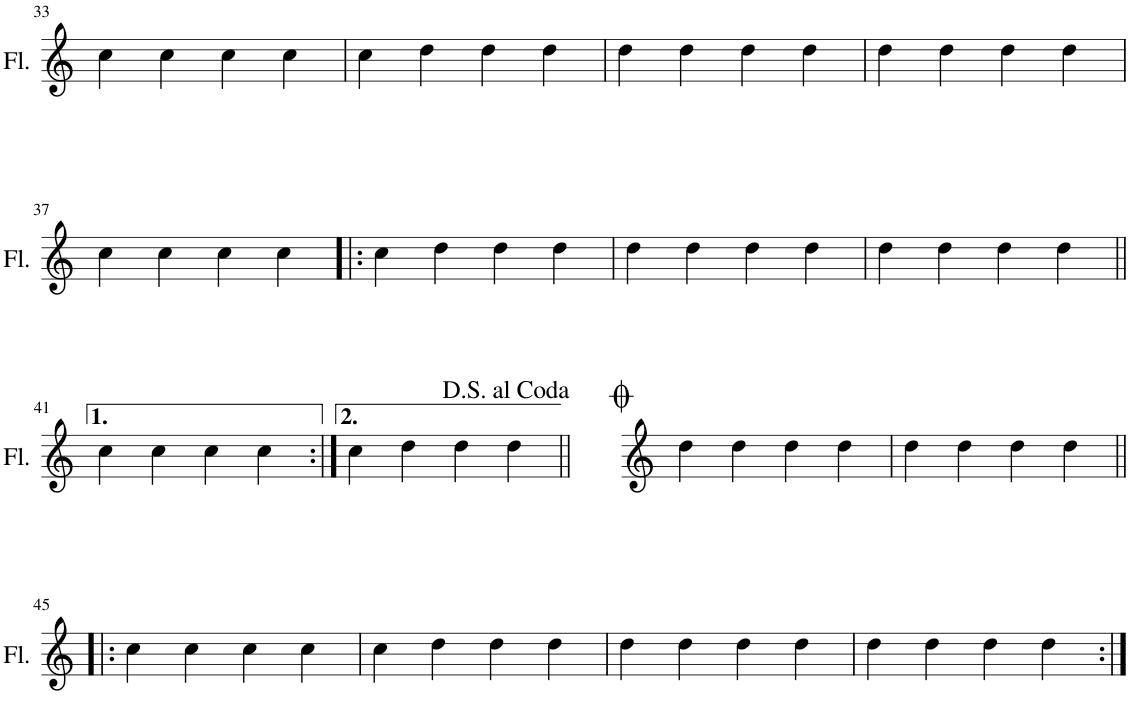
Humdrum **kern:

**kern
*part1
*staff1
*I"Flute
*I'Fl.
!!LO:PB:g=z
*clefG2
*k[]
*M4/4
=33
4cc\
4cc\
4cc\
4cc\
=34
4cc\
4dd\
4dd\
4dd\
=35
4dd\
4dd\
4dd\
4dd\
=36
4dd\
4dd\
4dd\
4dd\
!!LO:LB:g=z
=37
4cc\
4cc\
4cc\
4cc\
=38!|:
4cc\
4dd\
4dd\
4dd\
=39
4dd\
4dd\
4dd\
4dd\
=40
4dd\
4dd\
4dd\
4dd\
!!LO:LB:g=z
=41||
4cc\
4cc\
4cc\
4cc\
=42:|!
4cc\
4dd\
4dd\
4dd\
=43||
4dd\
4dd\
4dd\
4dd\
=44
4dd\
4dd\
4dd\
4dd\
!!LO:LB:g=z
=45!|:
4cc\
4cc\
4cc\
4cc\
=46
4cc\
4dd\
4dd\
4dd\
=47
4dd\
4dd\
4dd\
4dd\
=48
4dd\
4dd\
4dd\
4dd\
=:|!
*-
